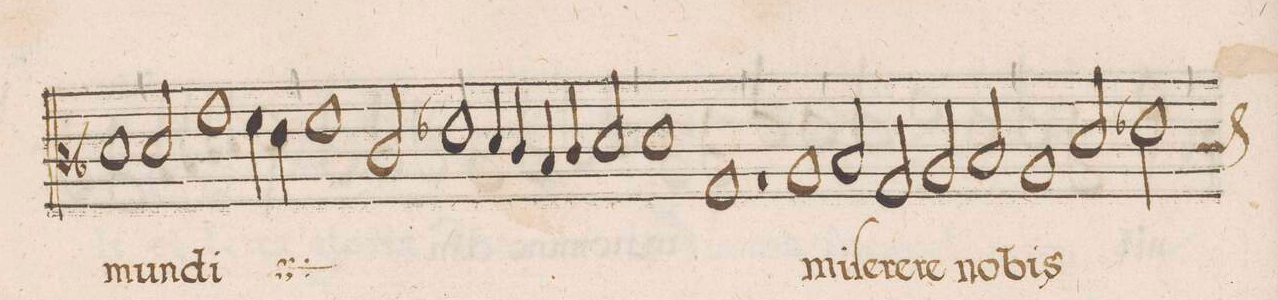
**kern	**text
*I"ALTVS	*
*clefC3	*
*k[b-]	*
*met(C)	*
*M2/1	*
1d	mun-
=14	=14
2d/	-di
*	*ij
1g	qui
4f\	.
4e\	.
=15	=15
1f	tol-
2c/	-lis
2e-X\	p(ec)-
=16	=16
2e\	.
4d/	.
4c/	.
4B-/	-c(a)-
4c/	.
2d/	-ta
=17	=17
1d	mun-
1G	-di
*	*Xij
=18	=18
1r	.
1A	mi-
=19	=19
2B-/	-ſe-
2G/	-re-
2A/	-re
2B-/	no-
=20	=20
1A	-bis
2d/	.
*custos:c	*
2e-X\	.
=21	=21
*-	*-
